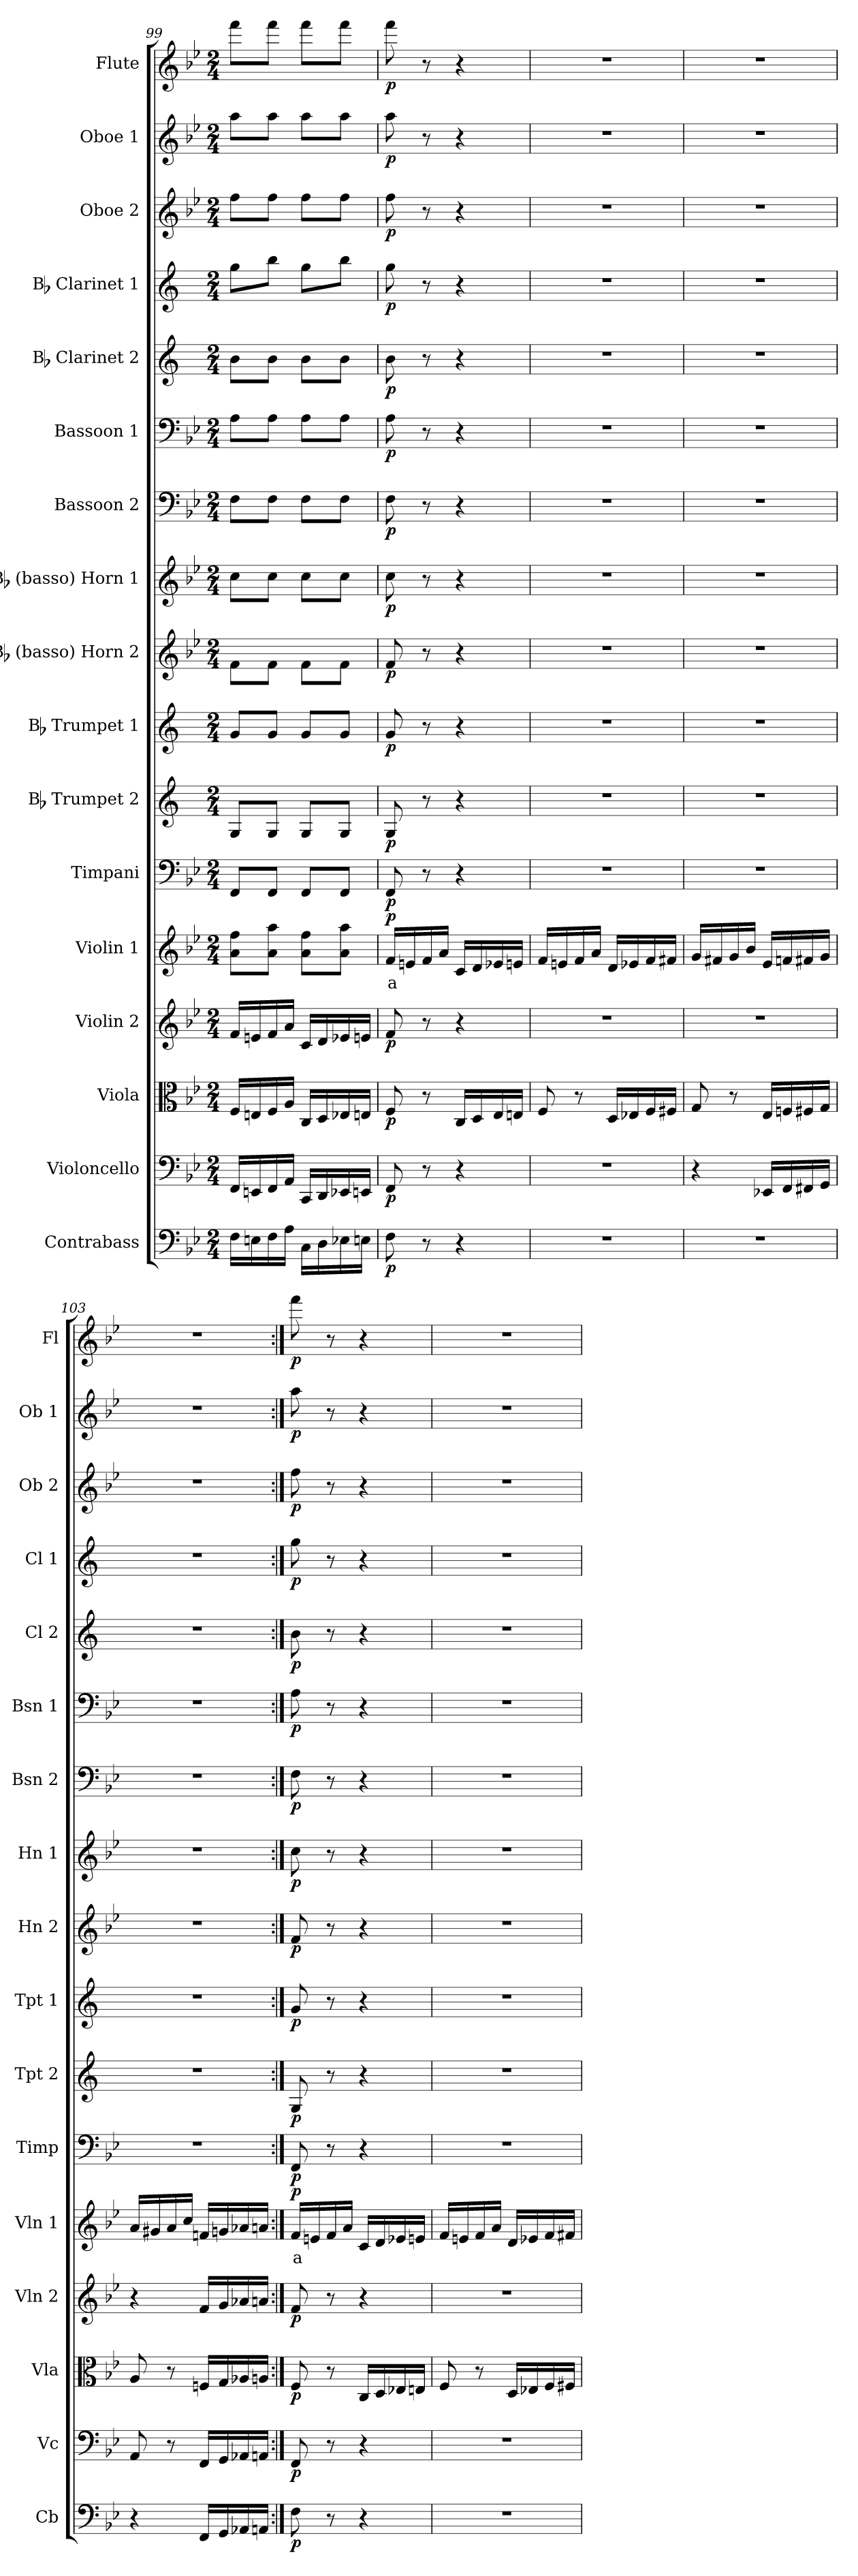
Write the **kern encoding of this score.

**kern	**dynam	**kern	**dynam	**kern	**dynam	**kern	**dynam	**kern	**text	**dynam	**kern	**dynam	**kern	**dynam	**kern	**dynam	**kern	**dynam	**kern	**dynam	**kern	**dynam	**kern	**dynam	**kern	**dynam	**kern	**dynam	**kern	**dynam	**kern	**dynam	**kern	**dynam
*part17	*part17	*part16	*part16	*part15	*part15	*part14	*part14	*part13	*part13	*part13	*part12	*part12	*part11	*part11	*part10	*part10	*part9	*part9	*part8	*part8	*part7	*part7	*part6	*part6	*part5	*part5	*part4	*part4	*part3	*part3	*part2	*part2	*part1	*part1
*staff17	*staff17	*staff16	*staff16	*staff15	*staff15	*staff14	*staff14	*staff13	*staff13	*staff13	*staff12	*staff12	*staff11	*staff11	*staff10	*staff10	*staff9	*staff9	*staff8	*staff8	*staff7	*staff7	*staff6	*staff6	*staff5	*staff5	*staff4	*staff4	*staff3	*staff3	*staff2	*staff2	*staff1	*staff1
*I"Contrabass	*	*I"Violoncello	*	*I"Viola	*	*I"Violin 2	*	*I"Violin 1	*	*	*I"Timpani	*	*I"Bb Trumpet 2	*	*I"Bb Trumpet 1	*	*I"Bb (basso) Horn 2	*	*I"Bb (basso) Horn 1	*	*I"Bassoon 2	*	*I"Bassoon 1	*	*I"Bb Clarinet 2	*	*I"Bb Clarinet 1	*	*I"Oboe 2	*	*I"Oboe 1	*	*I"Flute	*
*I'Cb	*	*I'Vc	*	*I'Vla	*	*I'Vln 2	*	*I'Vln 1	*	*	*I'Timp	*	*I'Tpt 2	*	*I'Tpt 1	*	*I'Hn 2	*	*I'Hn 1	*	*I'Bsn 2	*	*I'Bsn 1	*	*I'Cl 2	*	*I'Cl 1	*	*I'Ob 2	*	*I'Ob 1	*	*I'Fl	*
*clefF4	*	*clefF4	*	*clefC3	*	*clefG2	*	*clefG2	*	*	*clefF4	*	*clefG2	*	*clefG2	*	*clefG2	*	*clefG2	*	*clefF4	*	*clefF4	*	*clefG2	*	*clefG2	*	*clefG2	*	*clefG2	*	*clefG2	*
*ITrd7c12	*	*	*	*	*	*	*	*	*	*	*	*	*ITrd1c2	*	*ITrd1c2	*	*ITrd8c14	*	*ITrd8c14	*	*	*	*	*	*ITrd1c2	*	*ITrd1c2	*	*	*	*	*	*	*
*k[b-e-]	*	*k[b-e-]	*	*k[b-e-]	*	*k[b-e-]	*	*k[b-e-]	*	*	*k[b-e-]	*	*k[b-e-]	*	*k[b-e-]	*	*k[b-e-]	*	*k[b-e-]	*	*k[b-e-]	*	*k[b-e-]	*	*k[b-e-]	*	*k[b-e-]	*	*k[b-e-]	*	*k[b-e-]	*	*k[b-e-]	*
*M2/4	*	*M2/4	*	*M2/4	*	*M2/4	*	*M2/4	*	*	*M2/4	*	*M2/4	*	*M2/4	*	*M2/4	*	*M2/4	*	*M2/4	*	*M2/4	*	*M2/4	*	*M2/4	*	*M2/4	*	*M2/4	*	*M2/4	*
=99	=99	=99	=99	=99	=99	=99	=99	=99	=99	=99	=99	=99	=99	=99	=99	=99	=99	=99	=99	=99	=99	=99	=99	=99	=99	=99	=99	=99	=99	=99	=99	=99	=99	=99
16FF\LL	.	16FF/LL	.	16F/LL	.	16f/LL	.	8a\ 8ff\L	.	.	8FF/L	.	8F/L	.	8f/L	.	8F\L	.	8c\L	.	8F\L	.	8A\L	.	8a\L	.	8ff\L	.	8ff\L	.	8aa\L	.	8fff\L	.
16EEn\	.	16EEn/	.	16En/	.	16en/	.	.	.	.	.	.	.	.	.	.	.	.	.	.	.	.	.	.	.	.	.	.	.	.	.	.	.	.
16FF\	.	16FF/	.	16F/	.	16f/	.	8a\ 8aa\J	.	.	8FF/J	.	8F/J	.	8f/J	.	8F\J	.	8c\J	.	8F\J	.	8A\J	.	8a\J	.	8aa\J	.	8ff\J	.	8aa\J	.	8fff\J	.
16AA\JJ	.	16AA/JJ	.	16A/JJ	.	16a/JJ	.	.	.	.	.	.	.	.	.	.	.	.	.	.	.	.	.	.	.	.	.	.	.	.	.	.	.	.
16CC\LL	.	16CC/LL	.	16C/LL	.	16c/LL	.	8a\ 8ff\L	.	.	8FF/L	.	8F/L	.	8f/L	.	8F\L	.	8c\L	.	8F\L	.	8A\L	.	8a\L	.	8ff\L	.	8ff\L	.	8aa\L	.	8fff\L	.
16DD\	.	16DD/	.	16D/	.	16d/	.	.	.	.	.	.	.	.	.	.	.	.	.	.	.	.	.	.	.	.	.	.	.	.	.	.	.	.
16EE-X\	.	16EE-X/	.	16E-X/	.	16e-X/	.	8a\ 8aa\J	.	.	8FF/J	.	8F/J	.	8f/J	.	8F\J	.	8c\J	.	8F\J	.	8A\J	.	8a\J	.	8aa\J	.	8ff\J	.	8aa\J	.	8fff\J	.
16EEn\JJ	.	16EEn/JJ	.	16En/JJ	.	16en/JJ	.	.	.	.	.	.	.	.	.	.	.	.	.	.	.	.	.	.	.	.	.	.	.	.	.	.	.	.
=100	=100	=100	=100	=100	=100	=100	=100	=100	=100	=100	=100	=100	=100	=100	=100	=100	=100	=100	=100	=100	=100	=100	=100	=100	=100	=100	=100	=100	=100	=100	=100	=100	=100	=100
!	!LO:DY:b	!	!LO:DY:b	!	!LO:DY:b	!	!LO:DY:b	!	!LO:LY:b:color=#FF0000	!LO:DY:b	!	!LO:DY:b	!	!LO:DY:b	!	!LO:DY:b	!	!LO:DY:b	!	!LO:DY:b	!	!LO:DY:b	!	!LO:DY:b	!	!LO:DY:b	!	!LO:DY:b	!	!LO:DY:b	!	!LO:DY:b	!	!LO:DY:b
8FF\	p	8FF/	p	8F/	p	8f/	p	16f/LL	a	p	8FF/	p	8F/	p	8f/	p	8F/	p	8c\	p	8F\	p	8A\	p	8a\	p	8ff\	p	8ff\	p	8aa\	p	8fff\	p
.	.	.	.	.	.	.	.	16en/	.	.	.	.	.	.	.	.	.	.	.	.	.	.	.	.	.	.	.	.	.	.	.	.	.	.
8r	.	8r	.	8r	.	8r	.	16f/	.	.	8r	.	8r	.	8r	.	8r	.	8r	.	8r	.	8r	.	8r	.	8r	.	8r	.	8r	.	8r	.
.	.	.	.	.	.	.	.	16a/JJ	.	.	.	.	.	.	.	.	.	.	.	.	.	.	.	.	.	.	.	.	.	.	.	.	.	.
4r	.	4r	.	16C/LL	.	4r	.	16c/LL	.	.	4r	.	4r	.	4r	.	4r	.	4r	.	4r	.	4r	.	4r	.	4r	.	4r	.	4r	.	4r	.
.	.	.	.	16D/	.	.	.	16d/	.	.	.	.	.	.	.	.	.	.	.	.	.	.	.	.	.	.	.	.	.	.	.	.	.	.
.	.	.	.	16E-/	.	.	.	16e-X/	.	.	.	.	.	.	.	.	.	.	.	.	.	.	.	.	.	.	.	.	.	.	.	.	.	.
.	.	.	.	16En/JJ	.	.	.	16en/JJ	.	.	.	.	.	.	.	.	.	.	.	.	.	.	.	.	.	.	.	.	.	.	.	.	.	.
!!LO:PB:g=z
=101	=101	=101	=101	=101	=101	=101	=101	=101	=101	=101	=101	=101	=101	=101	=101	=101	=101	=101	=101	=101	=101	=101	=101	=101	=101	=101	=101	=101	=101	=101	=101	=101	=101	=101
2r	.	2r	.	8F/	.	2r	.	16f/LL	.	.	2r	.	2r	.	2r	.	2r	.	2r	.	2r	.	2r	.	2r	.	2r	.	2r	.	2r	.	2r	.
.	.	.	.	.	.	.	.	16en/	.	.	.	.	.	.	.	.	.	.	.	.	.	.	.	.	.	.	.	.	.	.	.	.	.	.
.	.	.	.	8r	.	.	.	16f/	.	.	.	.	.	.	.	.	.	.	.	.	.	.	.	.	.	.	.	.	.	.	.	.	.	.
.	.	.	.	.	.	.	.	16a/JJ	.	.	.	.	.	.	.	.	.	.	.	.	.	.	.	.	.	.	.	.	.	.	.	.	.	.
.	.	.	.	16D/LL	.	.	.	16d/LL	.	.	.	.	.	.	.	.	.	.	.	.	.	.	.	.	.	.	.	.	.	.	.	.	.	.
.	.	.	.	16E-X/	.	.	.	16e-X/	.	.	.	.	.	.	.	.	.	.	.	.	.	.	.	.	.	.	.	.	.	.	.	.	.	.
.	.	.	.	16F/	.	.	.	16f/	.	.	.	.	.	.	.	.	.	.	.	.	.	.	.	.	.	.	.	.	.	.	.	.	.	.
.	.	.	.	16F#X/JJ	.	.	.	16f#X/JJ	.	.	.	.	.	.	.	.	.	.	.	.	.	.	.	.	.	.	.	.	.	.	.	.	.	.
=102	=102	=102	=102	=102	=102	=102	=102	=102	=102	=102	=102	=102	=102	=102	=102	=102	=102	=102	=102	=102	=102	=102	=102	=102	=102	=102	=102	=102	=102	=102	=102	=102	=102	=102
2r	.	4r	.	8G/	.	2r	.	16g/LL	.	.	2r	.	2r	.	2r	.	2r	.	2r	.	2r	.	2r	.	2r	.	2r	.	2r	.	2r	.	2r	.
.	.	.	.	.	.	.	.	16f#X/	.	.	.	.	.	.	.	.	.	.	.	.	.	.	.	.	.	.	.	.	.	.	.	.	.	.
.	.	.	.	8r	.	.	.	16g/	.	.	.	.	.	.	.	.	.	.	.	.	.	.	.	.	.	.	.	.	.	.	.	.	.	.
.	.	.	.	.	.	.	.	16b-/JJ	.	.	.	.	.	.	.	.	.	.	.	.	.	.	.	.	.	.	.	.	.	.	.	.	.	.
.	.	16EE-X/LL	.	16E-/LL	.	.	.	16e-/LL	.	.	.	.	.	.	.	.	.	.	.	.	.	.	.	.	.	.	.	.	.	.	.	.	.	.
.	.	16FF/	.	16Fn/	.	.	.	16fn/	.	.	.	.	.	.	.	.	.	.	.	.	.	.	.	.	.	.	.	.	.	.	.	.	.	.
.	.	16FF#X/	.	16F#X/	.	.	.	16f#X/	.	.	.	.	.	.	.	.	.	.	.	.	.	.	.	.	.	.	.	.	.	.	.	.	.	.
.	.	16GG/JJ	.	16G/JJ	.	.	.	16g/JJ	.	.	.	.	.	.	.	.	.	.	.	.	.	.	.	.	.	.	.	.	.	.	.	.	.	.
=103	=103	=103	=103	=103	=103	=103	=103	=103	=103	=103	=103	=103	=103	=103	=103	=103	=103	=103	=103	=103	=103	=103	=103	=103	=103	=103	=103	=103	=103	=103	=103	=103	=103	=103
4r	.	8AA/	.	8A/	.	4r	.	16a/LL	.	.	2r	.	2r	.	2r	.	2r	.	2r	.	2r	.	2r	.	2r	.	2r	.	2r	.	2r	.	2r	.
.	.	.	.	.	.	.	.	16g#X/	.	.	.	.	.	.	.	.	.	.	.	.	.	.	.	.	.	.	.	.	.	.	.	.	.	.
.	.	8r	.	8r	.	.	.	16a/	.	.	.	.	.	.	.	.	.	.	.	.	.	.	.	.	.	.	.	.	.	.	.	.	.	.
.	.	.	.	.	.	.	.	16cc/JJ	.	.	.	.	.	.	.	.	.	.	.	.	.	.	.	.	.	.	.	.	.	.	.	.	.	.
16FFF/LL	.	16FF/LL	.	16Fn/LL	.	16f/LL	.	16fn/LL	.	.	.	.	.	.	.	.	.	.	.	.	.	.	.	.	.	.	.	.	.	.	.	.	.	.
16GGG/	.	16GG/	.	16G/	.	16g/	.	16gn/	.	.	.	.	.	.	.	.	.	.	.	.	.	.	.	.	.	.	.	.	.	.	.	.	.	.
16AAA-X/	.	16AA-X/	.	16A-X/	.	16a-X/	.	16a-X/	.	.	.	.	.	.	.	.	.	.	.	.	.	.	.	.	.	.	.	.	.	.	.	.	.	.
16AAAn/JJ	.	16AAn/JJ	.	16An/JJ	.	16an/JJ	.	16an/JJ	.	.	.	.	.	.	.	.	.	.	.	.	.	.	.	.	.	.	.	.	.	.	.	.	.	.
=104:|!	=104:|!	=104:|!	=104:|!	=104:|!	=104:|!	=104:|!	=104:|!	=104:|!	=104:|!	=104:|!	=104:|!	=104:|!	=104:|!	=104:|!	=104:|!	=104:|!	=104:|!	=104:|!	=104:|!	=104:|!	=104:|!	=104:|!	=104:|!	=104:|!	=104:|!	=104:|!	=104:|!	=104:|!	=104:|!	=104:|!	=104:|!	=104:|!	=104:|!	=104:|!
!	!LO:DY:b	!	!LO:DY:b	!	!LO:DY:b	!	!LO:DY:b	!	!LO:LY:b:color=#FF0000	!LO:DY:b	!	!LO:DY:b	!	!LO:DY:b	!	!LO:DY:b	!	!LO:DY:b	!	!LO:DY:b	!	!LO:DY:b	!	!LO:DY:b	!	!LO:DY:b	!	!LO:DY:b	!	!LO:DY:b	!	!LO:DY:b	!	!LO:DY:b
8FF\	p	8FF/	p	8F/	p	8f/	p	16f/LL	a	p	8FF/	p	8F/	p	8f/	p	8F/	p	8c\	p	8F\	p	8A\	p	8a\	p	8ff\	p	8ff\	p	8aa\	p	8fff\	p
.	.	.	.	.	.	.	.	16en/	.	.	.	.	.	.	.	.	.	.	.	.	.	.	.	.	.	.	.	.	.	.	.	.	.	.
8r	.	8r	.	8r	.	8r	.	16f/	.	.	8r	.	8r	.	8r	.	8r	.	8r	.	8r	.	8r	.	8r	.	8r	.	8r	.	8r	.	8r	.
.	.	.	.	.	.	.	.	16a/JJ	.	.	.	.	.	.	.	.	.	.	.	.	.	.	.	.	.	.	.	.	.	.	.	.	.	.
4r	.	4r	.	16C/LL	.	4r	.	16c/LL	.	.	4r	.	4r	.	4r	.	4r	.	4r	.	4r	.	4r	.	4r	.	4r	.	4r	.	4r	.	4r	.
.	.	.	.	16D/	.	.	.	16d/	.	.	.	.	.	.	.	.	.	.	.	.	.	.	.	.	.	.	.	.	.	.	.	.	.	.
.	.	.	.	16E-X/	.	.	.	16e-X/	.	.	.	.	.	.	.	.	.	.	.	.	.	.	.	.	.	.	.	.	.	.	.	.	.	.
.	.	.	.	16En/JJ	.	.	.	16en/JJ	.	.	.	.	.	.	.	.	.	.	.	.	.	.	.	.	.	.	.	.	.	.	.	.	.	.
=105	=105	=105	=105	=105	=105	=105	=105	=105	=105	=105	=105	=105	=105	=105	=105	=105	=105	=105	=105	=105	=105	=105	=105	=105	=105	=105	=105	=105	=105	=105	=105	=105	=105	=105
2r	.	2r	.	8F/	.	2r	.	16f/LL	.	.	2r	.	2r	.	2r	.	2r	.	2r	.	2r	.	2r	.	2r	.	2r	.	2r	.	2r	.	2r	.
.	.	.	.	.	.	.	.	16en/	.	.	.	.	.	.	.	.	.	.	.	.	.	.	.	.	.	.	.	.	.	.	.	.	.	.
.	.	.	.	8r	.	.	.	16f/	.	.	.	.	.	.	.	.	.	.	.	.	.	.	.	.	.	.	.	.	.	.	.	.	.	.
.	.	.	.	.	.	.	.	16a/JJ	.	.	.	.	.	.	.	.	.	.	.	.	.	.	.	.	.	.	.	.	.	.	.	.	.	.
.	.	.	.	16D/LL	.	.	.	16d/LL	.	.	.	.	.	.	.	.	.	.	.	.	.	.	.	.	.	.	.	.	.	.	.	.	.	.
.	.	.	.	16E-X/	.	.	.	16e-X/	.	.	.	.	.	.	.	.	.	.	.	.	.	.	.	.	.	.	.	.	.	.	.	.	.	.
.	.	.	.	16F/	.	.	.	16f/	.	.	.	.	.	.	.	.	.	.	.	.	.	.	.	.	.	.	.	.	.	.	.	.	.	.
.	.	.	.	16F#X/JJ	.	.	.	16f#X/JJ	.	.	.	.	.	.	.	.	.	.	.	.	.	.	.	.	.	.	.	.	.	.	.	.	.	.
=	=	=	=	=	=	=	=	=	=	=	=	=	=	=	=	=	=	=	=	=	=	=	=	=	=	=	=	=	=	=	=	=	=	=
*-	*-	*-	*-	*-	*-	*-	*-	*-	*-	*-	*-	*-	*-	*-	*-	*-	*-	*-	*-	*-	*-	*-	*-	*-	*-	*-	*-	*-	*-	*-	*-	*-	*-	*-
